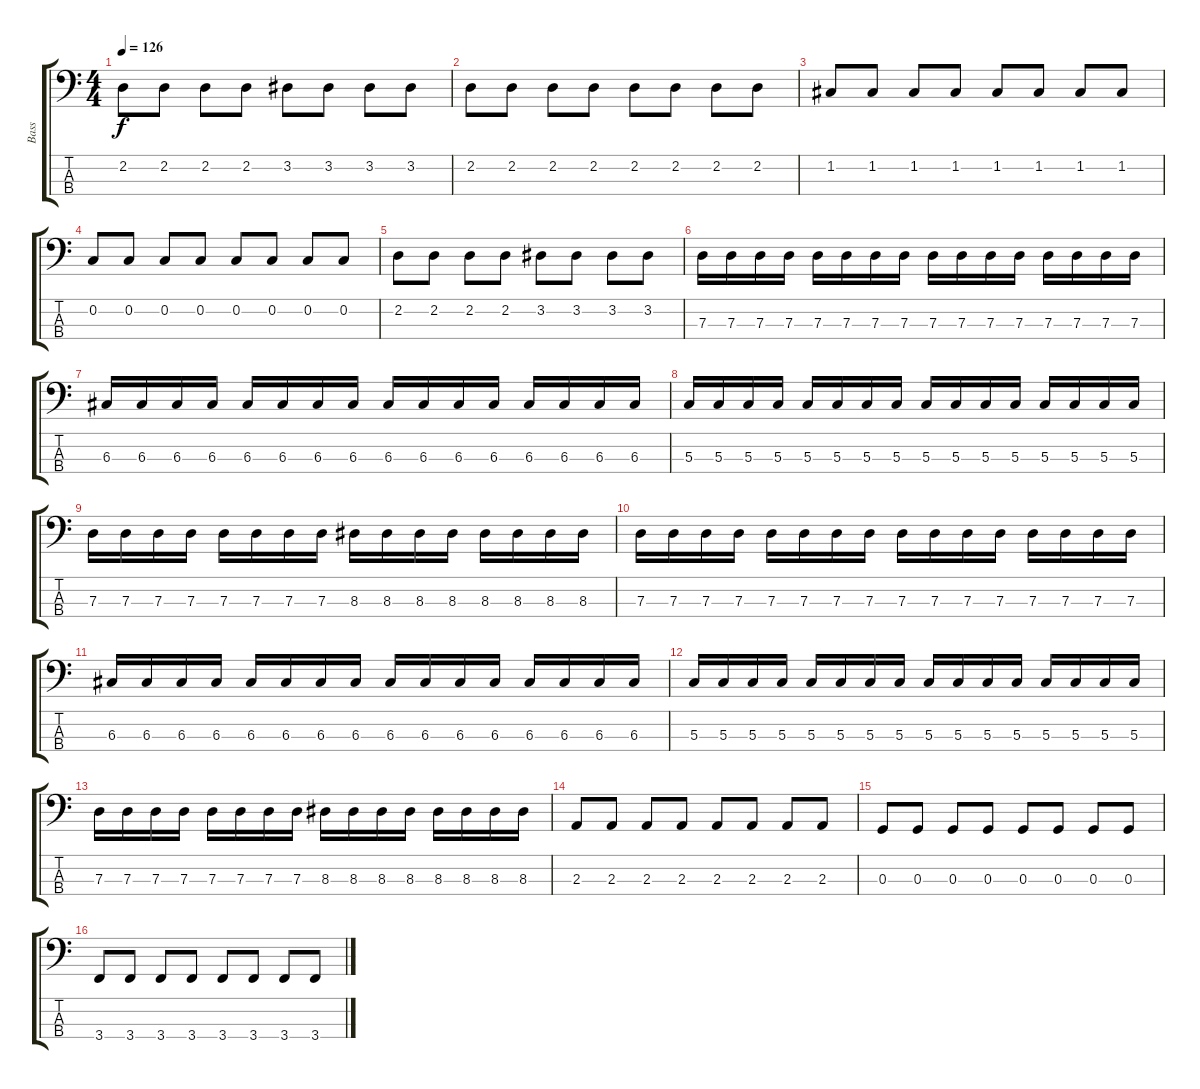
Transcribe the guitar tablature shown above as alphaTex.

\track ("Bass" "Bass") {instrument electricbassfinger}
\staff {score tabs}
\tuning (F2 C2 G1 D1) {hide}
\ts (4 4)
\tempo 126
\clef f4
\ks c
2.2.8{dy f} 2.2.8 2.2.8 2.2.8 3.2.8 3.2.8 3.2.8 3.2.8 |
2.2.8 2.2.8 2.2.8 2.2.8 2.2.8 2.2.8 2.2.8 2.2.8 |
1.2.8 1.2.8 1.2.8 1.2.8 1.2.8 1.2.8 1.2.8 1.2.8 |
0.2.8 0.2.8 0.2.8 0.2.8 0.2.8 0.2.8 0.2.8 0.2.8 |
2.2.8 2.2.8 2.2.8 2.2.8 3.2.8 3.2.8 3.2.8 3.2.8 |
7.3.16 7.3.16 7.3.16 7.3.16 7.3.16 7.3.16 7.3.16 7.3.16 7.3.16 7.3.16 7.3.16 7.3.16 7.3.16 7.3.16 7.3.16 7.3.16 |
6.3.16 6.3.16 6.3.16 6.3.16 6.3.16 6.3.16 6.3.16 6.3.16 6.3.16 6.3.16 6.3.16 6.3.16 6.3.16 6.3.16 6.3.16 6.3.16 |
5.3.16 5.3.16 5.3.16 5.3.16 5.3.16 5.3.16 5.3.16 5.3.16 5.3.16 5.3.16 5.3.16 5.3.16 5.3.16 5.3.16 5.3.16 5.3.16 |
7.3.16 7.3.16 7.3.16 7.3.16 7.3.16 7.3.16 7.3.16 7.3.16 8.3.16 8.3.16 8.3.16 8.3.16 8.3.16 8.3.16 8.3.16 8.3.16 |
7.3.16 7.3.16 7.3.16 7.3.16 7.3.16 7.3.16 7.3.16 7.3.16 7.3.16 7.3.16 7.3.16 7.3.16 7.3.16 7.3.16 7.3.16 7.3.16 |
6.3.16 6.3.16 6.3.16 6.3.16 6.3.16 6.3.16 6.3.16 6.3.16 6.3.16 6.3.16 6.3.16 6.3.16 6.3.16 6.3.16 6.3.16 6.3.16 |
5.3.16 5.3.16 5.3.16 5.3.16 5.3.16 5.3.16 5.3.16 5.3.16 5.3.16 5.3.16 5.3.16 5.3.16 5.3.16 5.3.16 5.3.16 5.3.16 |
7.3.16 7.3.16 7.3.16 7.3.16 7.3.16 7.3.16 7.3.16 7.3.16 8.3.16 8.3.16 8.3.16 8.3.16 8.3.16 8.3.16 8.3.16 8.3.16 |
2.3.8 2.3.8 2.3.8 2.3.8 2.3.8 2.3.8 2.3.8 2.3.8 |
0.3.8 0.3.8 0.3.8 0.3.8 0.3.8 0.3.8 0.3.8 0.3.8 |
3.4.8 3.4.8 3.4.8 3.4.8 3.4.8 3.4.8 3.4.8 3.4.8
